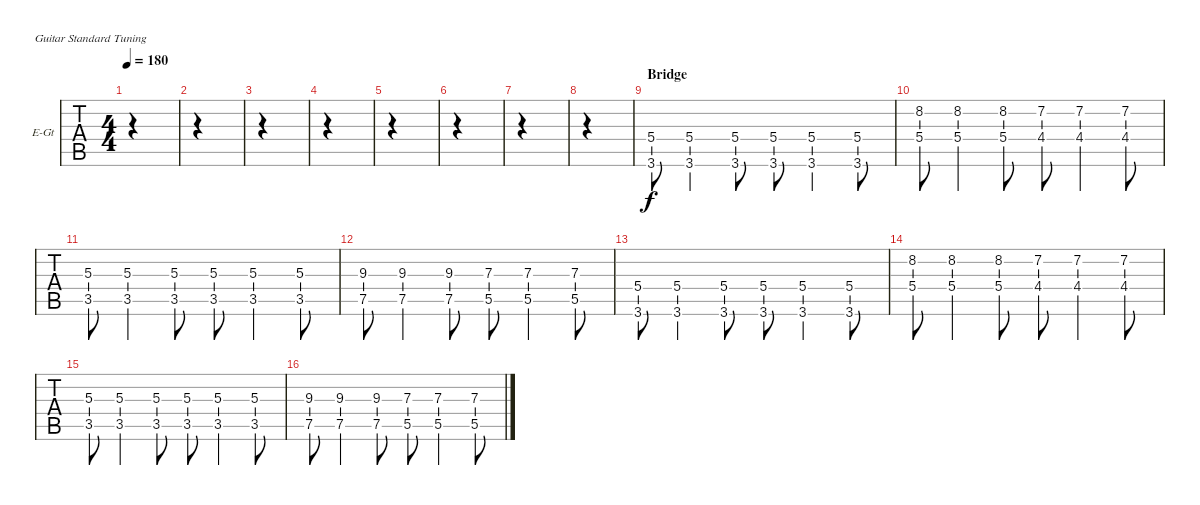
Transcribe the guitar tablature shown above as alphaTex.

\bracketExtendMode groupsimilarinstruments
\firstSystemTrackNameOrientation horizontal
\otherSystemsTrackNameOrientation horizontal
\track ("Electric Guitar" "E-Gt") {instrument overdrivenguitar}
\staff {tabs}
\tuning (E4 B3 G3 D3 A2 E2)
\ts (4 4)
\tempo 180
\clef g2
\ks c
|
|
|
|
|
|
|
|
\section ("" "Bridge")
(3.6 5.4).8 (3.6 5.4).4 (3.6 5.4).8 (3.6 5.4).8 (3.6 5.4).4 (3.6 5.4).8 |
(5.4 8.2).8 (5.4 8.2).4 (5.4 8.2).8 (4.4 7.2).8 (4.4 7.2).4 (4.4 7.2).8 |
(3.5 5.3).8 (3.5 5.3).4 (3.5 5.3).8 (3.5 5.3).8 (3.5 5.3).4 (3.5 5.3).8 |
(7.5 9.3).8 (7.5 9.3).4 (7.5 9.3).8 (5.5 7.3).8 (5.5 7.3).4 (5.5 7.3).8 |
(3.6 5.4).8 (3.6 5.4).4 (3.6 5.4).8 (3.6 5.4).8 (3.6 5.4).4 (3.6 5.4).8 |
(5.4 8.2).8 (5.4 8.2).4 (5.4 8.2).8 (4.4 7.2).8 (4.4 7.2).4 (4.4 7.2).8 |
(3.5 5.3).8 (3.5 5.3).4 (3.5 5.3).8 (3.5 5.3).8 (3.5 5.3).4 (3.5 5.3).8 |
(7.5 9.3).8 (7.5 9.3).4 (7.5 9.3).8 (5.5 7.3).8 (5.5 7.3).4 (5.5 7.3).8
